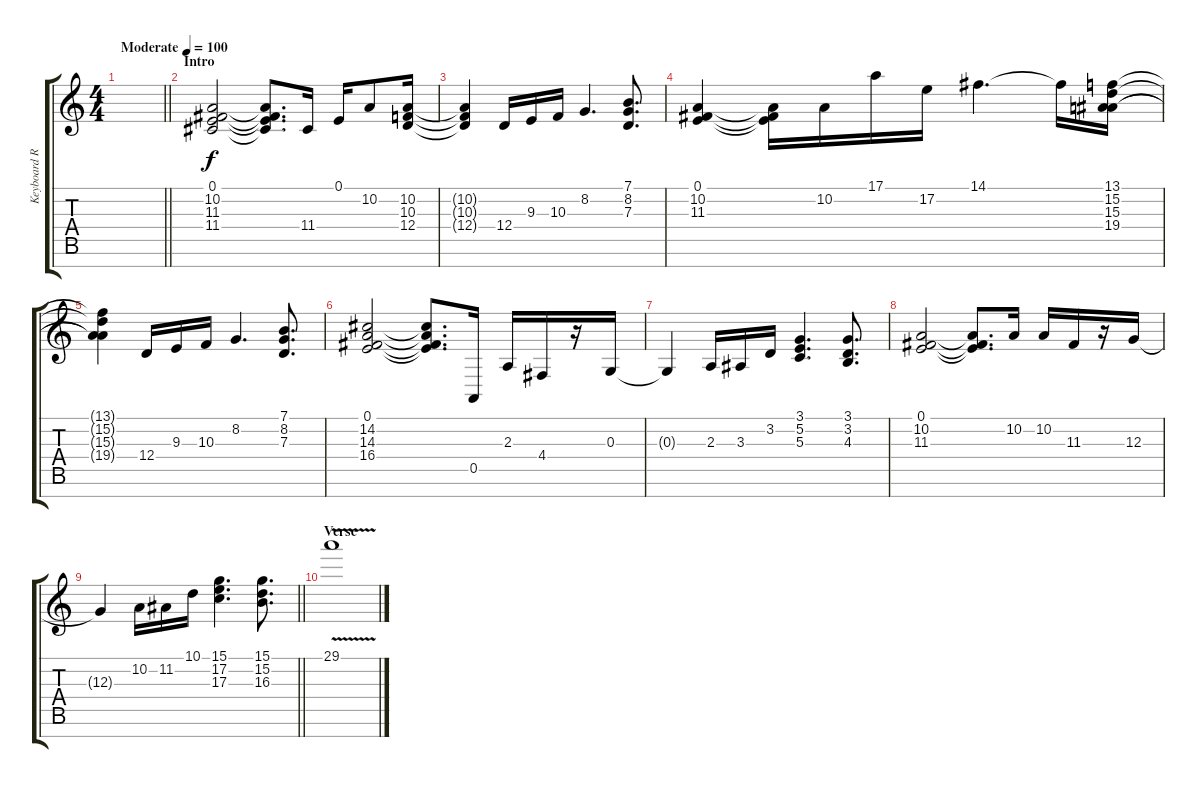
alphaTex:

\track ("Keyboard R" "Keyboard R") {instrument pad1newage}
\staff {score tabs}
\tuning (E4 B3 G3 D3 A2 E2 B1) {hide}
\ts (4 4)
\tempo (100 "Moderate")
\clef g2
\barLineRight lightlight
\ks c
|
\section ("" "Intro")
(0.1 10.2 11.3 11.4).2{volume 13 instrument pad1newage} (0.1{t} 10.2{t} 11.3{t} 11.4{t}).8{d} 11.4.16 0.1.16 10.2.8 (10.2 10.3 12.4).16 |
(10.2{t} 10.3{t} 12.4{t}).4 12.4.16 9.3.16 10.3.16 8.2.4{d} (7.1 8.2 7.3).8{d} |
(0.1 10.2 11.3).4 (0.1{t} 10.2{t} 11.3{t}).16 10.2.16 17.1.16 17.2.16 14.1.4{d} 14.1{t}.16 (13.1 15.2 15.3 19.4).16 |
(13.1{t} 15.2{t} 15.3{t} 19.4{t}).4 12.4.16 9.3.16 10.3.16 8.2.4{d} (7.1 8.2 7.3).8{d} |
(0.1 14.2 14.3 16.4).2 (0.1{t} 14.2{t} 14.3{t} 16.4{t}).8{d} 0.5.16{instrument choiraahs} 2.3.16 4.4.16 r.16 0.3.16 |
0.3{t}.4 2.3.16 3.3.16 3.2.16 (3.1 5.2 5.3).4{d} (3.1 3.2 4.3).8{d} |
(0.1 10.2 11.3).2 (0.1{t} 10.2{t} 11.3{t}).8{d} 10.2.16 10.2.16 11.3.16 r.16 12.3.16 |
\barLineRight lightlight
12.3{t}.4 10.2.16 11.2.16 10.1.16 (15.1 17.2 17.3).4{d} (15.1 15.2 16.3).8{d} |
\section ("" "Verse")
29.1{v}.1{instrument pad1newage}
